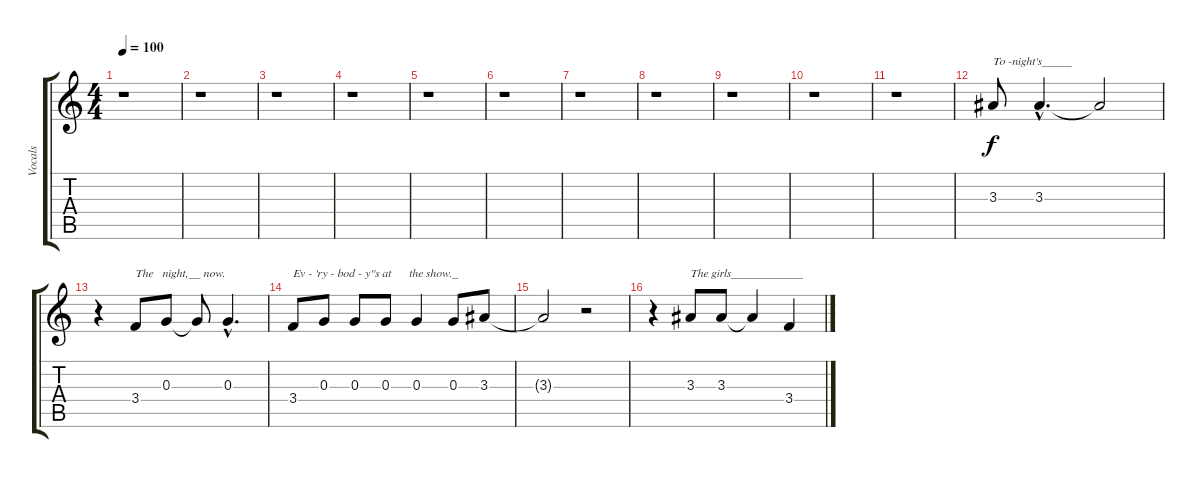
\track ("Vocals" "Vocals") {instrument acousticguitarnylon}
\staff {score tabs}
\tuning (E4 B3 G3 D3 A2 E2) {hide}
\ts (4 4)
\tempo 100
\clef g2
\ks c
r.1{dy f instrument acousticguitarnylon} |
r.1 |
r.1 |
r.1 |
r.1 |
r.1 |
r.1 |
r.1 |
r.1 |
r.1 |
r.1 |
3.3.8{txt "To -night's_____"} 3.3{hac}.4{d} 3.3{t}.2 |
r.4 3.4.8{txt "The   night,__ now."} 0.3.8 0.3{t}.8 0.3{hac}.4{d} |
3.4.8{txt "Ev - 'ry - bod - y''s at      the show._"} 0.3.8 0.3.8 0.3.8 0.3.4 0.3.8 3.3.8 |
3.3{t}.2 r.2 |
r.4 3.3.8{txt "The girls____________"} 3.3.8 3.3{t}.4 3.4.4
